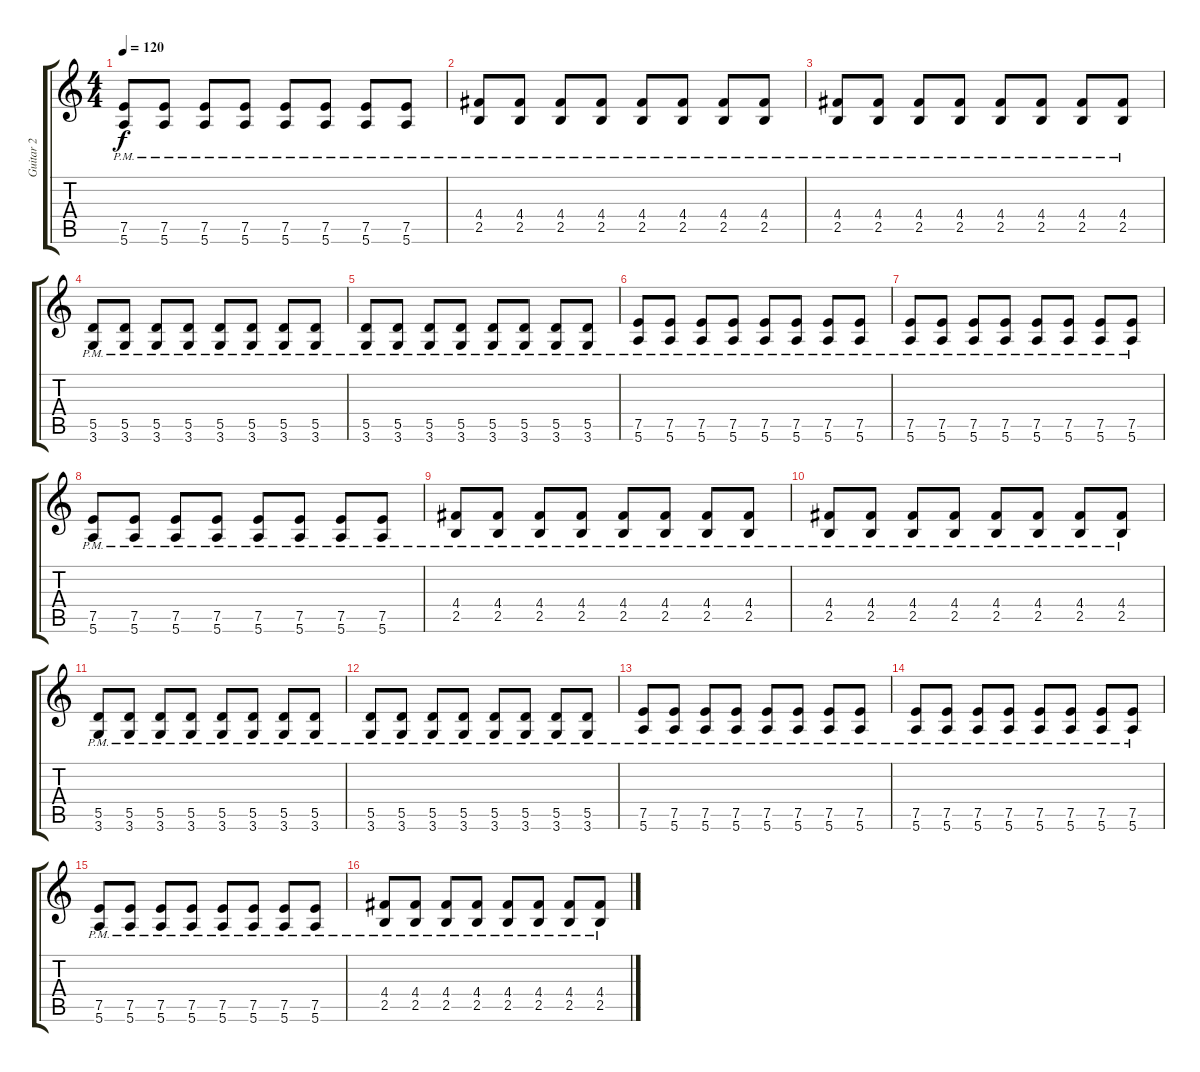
\track ("Guitar 2" "Guitar 2") {instrument distortionguitar}
\staff {score tabs}
\tuning (E4 B3 G3 D3 A2 E2) {hide}
\ts (4 4)
\tempo 120
\clef g2
\ks c
(7.5{pm} 5.6{pm}).8{dy f} (7.5{pm} 5.6{pm}).8 (7.5{pm} 5.6{pm}).8 (7.5{pm} 5.6{pm}).8 (7.5{pm} 5.6{pm}).8 (7.5{pm} 5.6{pm}).8 (7.5{pm} 5.6{pm}).8 (7.5{pm} 5.6{pm}).8 |
(4.4{pm} 2.5{pm}).8 (4.4{pm} 2.5{pm}).8 (4.4{pm} 2.5{pm}).8 (4.4{pm} 2.5{pm}).8 (4.4{pm} 2.5{pm}).8 (4.4{pm} 2.5{pm}).8 (4.4{pm} 2.5{pm}).8 (4.4{pm} 2.5{pm}).8 |
(4.4{pm} 2.5{pm}).8 (4.4{pm} 2.5{pm}).8 (4.4{pm} 2.5{pm}).8 (4.4{pm} 2.5{pm}).8 (4.4{pm} 2.5{pm}).8 (4.4{pm} 2.5{pm}).8 (4.4{pm} 2.5{pm}).8 (4.4{pm} 2.5{pm}).8 |
(5.5{pm} 3.6{pm}).8 (5.5{pm} 3.6{pm}).8 (5.5{pm} 3.6{pm}).8 (5.5{pm} 3.6{pm}).8 (5.5{pm} 3.6{pm}).8 (5.5{pm} 3.6{pm}).8 (5.5{pm} 3.6{pm}).8 (5.5{pm} 3.6{pm}).8 |
(5.5{pm} 3.6{pm}).8 (5.5{pm} 3.6{pm}).8 (5.5{pm} 3.6{pm}).8 (5.5{pm} 3.6{pm}).8 (5.5{pm} 3.6{pm}).8 (5.5{pm} 3.6{pm}).8 (5.5{pm} 3.6{pm}).8 (5.5{pm} 3.6{pm}).8 |
(7.5{pm} 5.6{pm}).8 (7.5{pm} 5.6{pm}).8 (7.5{pm} 5.6{pm}).8 (7.5{pm} 5.6{pm}).8 (7.5{pm} 5.6{pm}).8 (7.5{pm} 5.6{pm}).8 (7.5{pm} 5.6{pm}).8 (7.5{pm} 5.6{pm}).8 |
(7.5{pm} 5.6{pm}).8 (7.5{pm} 5.6{pm}).8 (7.5{pm} 5.6{pm}).8 (7.5{pm} 5.6{pm}).8 (7.5{pm} 5.6{pm}).8 (7.5{pm} 5.6{pm}).8 (7.5{pm} 5.6{pm}).8 (7.5{pm} 5.6{pm}).8 |
(7.5{pm} 5.6{pm}).8 (7.5{pm} 5.6{pm}).8 (7.5{pm} 5.6{pm}).8 (7.5{pm} 5.6{pm}).8 (7.5{pm} 5.6{pm}).8 (7.5{pm} 5.6{pm}).8 (7.5{pm} 5.6{pm}).8 (7.5{pm} 5.6{pm}).8 |
(4.4{pm} 2.5{pm}).8 (4.4{pm} 2.5{pm}).8 (4.4{pm} 2.5{pm}).8 (4.4{pm} 2.5{pm}).8 (4.4{pm} 2.5{pm}).8 (4.4{pm} 2.5{pm}).8 (4.4{pm} 2.5{pm}).8 (4.4{pm} 2.5{pm}).8 |
(4.4{pm} 2.5{pm}).8 (4.4{pm} 2.5{pm}).8 (4.4{pm} 2.5{pm}).8 (4.4{pm} 2.5{pm}).8 (4.4{pm} 2.5{pm}).8 (4.4{pm} 2.5{pm}).8 (4.4{pm} 2.5{pm}).8 (4.4{pm} 2.5{pm}).8 |
(5.5{pm} 3.6{pm}).8 (5.5{pm} 3.6{pm}).8 (5.5{pm} 3.6{pm}).8 (5.5{pm} 3.6{pm}).8 (5.5{pm} 3.6{pm}).8 (5.5{pm} 3.6{pm}).8 (5.5{pm} 3.6{pm}).8 (5.5{pm} 3.6{pm}).8 |
(5.5{pm} 3.6{pm}).8 (5.5{pm} 3.6{pm}).8 (5.5{pm} 3.6{pm}).8 (5.5{pm} 3.6{pm}).8 (5.5{pm} 3.6{pm}).8 (5.5{pm} 3.6{pm}).8 (5.5{pm} 3.6{pm}).8 (5.5{pm} 3.6{pm}).8 |
(7.5{pm} 5.6{pm}).8 (7.5{pm} 5.6{pm}).8 (7.5{pm} 5.6{pm}).8 (7.5{pm} 5.6{pm}).8 (7.5{pm} 5.6{pm}).8 (7.5{pm} 5.6{pm}).8 (7.5{pm} 5.6{pm}).8 (7.5{pm} 5.6{pm}).8 |
(7.5{pm} 5.6{pm}).8 (7.5{pm} 5.6{pm}).8 (7.5{pm} 5.6{pm}).8 (7.5{pm} 5.6{pm}).8 (7.5{pm} 5.6{pm}).8 (7.5{pm} 5.6{pm}).8 (7.5{pm} 5.6{pm}).8 (7.5{pm} 5.6{pm}).8 |
(7.5{pm} 5.6{pm}).8 (7.5{pm} 5.6{pm}).8 (7.5{pm} 5.6{pm}).8 (7.5{pm} 5.6{pm}).8 (7.5{pm} 5.6{pm}).8 (7.5{pm} 5.6{pm}).8 (7.5{pm} 5.6{pm}).8 (7.5{pm} 5.6{pm}).8 |
(4.4{pm} 2.5{pm}).8 (4.4{pm} 2.5{pm}).8 (4.4{pm} 2.5{pm}).8 (4.4{pm} 2.5{pm}).8 (4.4{pm} 2.5{pm}).8 (4.4{pm} 2.5{pm}).8 (4.4{pm} 2.5{pm}).8 (4.4{pm} 2.5{pm}).8
